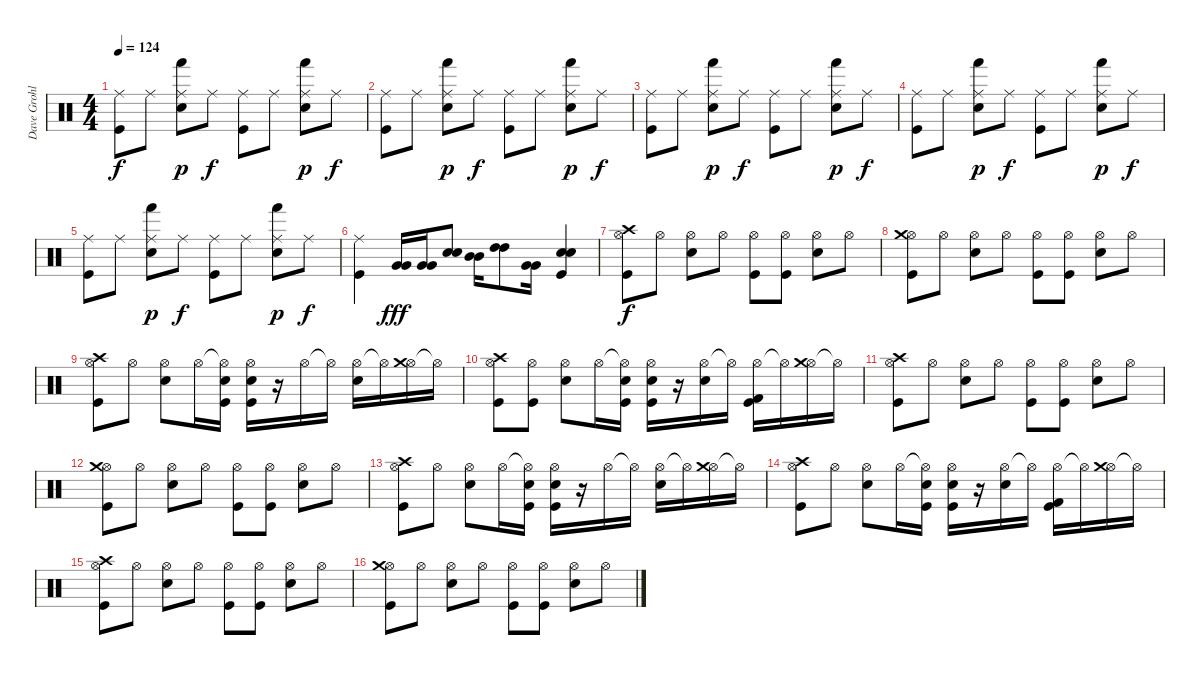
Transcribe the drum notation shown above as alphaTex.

\track ("Dave Grohl" "Dave Grohl") {instrument percussion}
\staff {score}
\articulation defaults
\ts (4 4)
\tempo 124
\clef neutral
\ks c
("Ride (middle)" "Kick (hit)").8{dy f} "Ride (middle)".8 ("Ride (middle)" "Hand (hit)" "Electric Snare (hit)").8{dy p} "Ride (middle)".8{dy f} ("Ride (middle)" "Kick (hit)").8 "Ride (middle)".8 ("Ride (middle)" "Hand (hit)" "Electric Snare (hit)").8{dy p} "Ride (middle)".8{dy f} |
("Ride (middle)" "Kick (hit)").8 "Ride (middle)".8 ("Ride (middle)" "Hand (hit)" "Electric Snare (hit)").8{dy p} "Ride (middle)".8{dy f} ("Ride (middle)" "Kick (hit)").8 "Ride (middle)".8 ("Ride (middle)" "Hand (hit)" "Electric Snare (hit)").8{dy p} "Ride (middle)".8{dy f} |
("Ride (middle)" "Kick (hit)").8 "Ride (middle)".8 ("Ride (middle)" "Hand (hit)" "Electric Snare (hit)").8{dy p} "Ride (middle)".8{dy f} ("Ride (middle)" "Kick (hit)").8 "Ride (middle)".8 ("Ride (middle)" "Hand (hit)" "Electric Snare (hit)").8{dy p} "Ride (middle)".8{dy f} |
("Ride (middle)" "Kick (hit)").8 "Ride (middle)".8 ("Ride (middle)" "Hand (hit)" "Electric Snare (hit)").8{dy p} "Ride (middle)".8{dy f} ("Ride (middle)" "Kick (hit)").8 "Ride (middle)".8 ("Ride (middle)" "Hand (hit)" "Electric Snare (hit)").8{dy p} "Ride (middle)".8{dy f} |
("Ride (middle)" "Kick (hit)").8 "Ride (middle)".8 ("Ride (middle)" "Hand (hit)" "Electric Snare (hit)").8{dy p} "Ride (middle)".8{dy f} ("Ride (middle)" "Kick (hit)").8 "Ride (middle)".8 ("Ride (middle)" "Hand (hit)" "Electric Snare (hit)").8{dy p} "Ride (middle)".8{dy f} |
("Ride (middle)" "Kick (hit)").4 ("Very Low Tom (hit)" "Very Low Tom (hit)").16{dy fff} ("Very Low Tom (hit)" "Very Low Tom (hit)").16 ("Snare (hit) 2" "Snare (hit) 2").8 ("Mid Tom (hit)" "Mid Tom (hit)").16 ("High Tom (hit)" "High Tom (hit)").8 ("Very Low Tom (hit)" "Very Low Tom (hit)").16 ("Snare (hit) 2" "Snare (hit) 2" "Kick (hit)").4 |
("Hi-Hat (open)" "Crash high (hit)" "Kick (hit)").8{dy f} "Hi-Hat (open)".8 ("Hi-Hat (open)" "Snare (hit) 2").8 "Hi-Hat (open)".8 ("Hi-Hat (open)" "Kick (hit)").8 ("Hi-Hat (open)" "Kick (hit)").8 ("Hi-Hat (open)" "Snare (hit) 2").8 "Hi-Hat (open)".8 |
("Hi-Hat (open)" "Crash medium (hit)" "Kick (hit)").8 "Hi-Hat (open)".8 ("Hi-Hat (open)" "Snare (hit) 2").8 "Hi-Hat (open)".8 ("Hi-Hat (open)" "Kick (hit)").8 ("Hi-Hat (open)" "Kick (hit)").8 ("Hi-Hat (open)" "Snare (hit) 2").8 "Hi-Hat (open)".8 |
("Hi-Hat (open)" "Crash high (hit)" "Kick (hit)").8 "Hi-Hat (open)".8 ("Hi-Hat (open)" "Snare (hit) 2").8 "Hi-Hat (open)".16 ("Hi-Hat (open)"{t} "Snare (hit) 2" "Kick (hit)").16 ("Hi-Hat (open)" "Snare (hit) 2" "Kick (hit)").16 r.16 "Hi-Hat (open)".16 "Hi-Hat (open)"{t}.16 ("Hi-Hat (open)" "Snare (hit) 2").16 "Hi-Hat (open)"{t}.16 ("Hi-Hat (open)" "Crash medium (hit)").16 "Hi-Hat (open)"{t}.16 |
("Hi-Hat (open)" "Crash high (hit)" "Kick (hit)").8 ("Hi-Hat (open)" "Kick (hit)").8 ("Hi-Hat (open)" "Snare (hit) 2").8 "Hi-Hat (open)".16 ("Hi-Hat (open)"{t} "Snare (hit) 2" "Kick (hit)").16 ("Hi-Hat (open)" "Snare (hit) 2" "Kick (hit)").16 r.16 ("Hi-Hat (open)" "Snare (hit) 2").16 "Hi-Hat (open)"{t}.16 ("Hi-Hat (open)" "Kick (hit)" "Kick (hit) 2").16 "Hi-Hat (open)"{t}.16 ("Hi-Hat (open)" "Crash medium (hit)").16 "Hi-Hat (open)"{t}.16 |
("Hi-Hat (open)" "Crash high (hit)" "Kick (hit)").8 "Hi-Hat (open)".8 ("Hi-Hat (open)" "Snare (hit) 2").8 "Hi-Hat (open)".8 ("Hi-Hat (open)" "Kick (hit)").8 ("Hi-Hat (open)" "Kick (hit)").8 ("Hi-Hat (open)" "Snare (hit) 2").8 "Hi-Hat (open)".8 |
("Hi-Hat (open)" "Crash medium (hit)" "Kick (hit)").8 "Hi-Hat (open)".8 ("Hi-Hat (open)" "Snare (hit) 2").8 "Hi-Hat (open)".8 ("Hi-Hat (open)" "Kick (hit)").8 ("Hi-Hat (open)" "Kick (hit)").8 ("Hi-Hat (open)" "Snare (hit) 2").8 "Hi-Hat (open)".8 |
("Hi-Hat (open)" "Crash high (hit)" "Kick (hit)").8 "Hi-Hat (open)".8 ("Hi-Hat (open)" "Snare (hit) 2").8 "Hi-Hat (open)".16 ("Hi-Hat (open)"{t} "Snare (hit) 2" "Kick (hit)").16 ("Hi-Hat (open)" "Snare (hit) 2" "Kick (hit)").16 r.16 "Hi-Hat (open)".16 "Hi-Hat (open)"{t}.16 ("Hi-Hat (open)" "Snare (hit) 2").16 "Hi-Hat (open)"{t}.16 ("Hi-Hat (open)" "Crash medium (hit)").16 "Hi-Hat (open)"{t}.16 |
("Hi-Hat (open)" "Crash high (hit)" "Kick (hit)").8 "Hi-Hat (open)".8 ("Hi-Hat (open)" "Snare (hit) 2").8 "Hi-Hat (open)".16 ("Hi-Hat (open)"{t} "Snare (hit) 2" "Kick (hit)").16 ("Hi-Hat (open)" "Snare (hit) 2" "Kick (hit)").16 r.16 ("Hi-Hat (open)" "Snare (hit) 2").16 "Hi-Hat (open)"{t}.16 ("Hi-Hat (open)" "Kick (hit)" "Kick (hit) 2").16 "Hi-Hat (open)"{t}.16 ("Hi-Hat (open)" "Crash medium (hit)").16 "Hi-Hat (open)"{t}.16 |
("Hi-Hat (open)" "Crash high (hit)" "Kick (hit)").8 "Hi-Hat (open)".8 ("Hi-Hat (open)" "Snare (hit) 2").8 "Hi-Hat (open)".8 ("Hi-Hat (open)" "Kick (hit)").8 ("Hi-Hat (open)" "Kick (hit)").8 ("Hi-Hat (open)" "Snare (hit) 2").8 "Hi-Hat (open)".8 |
("Hi-Hat (open)" "Crash medium (hit)" "Kick (hit)").8 "Hi-Hat (open)".8 ("Hi-Hat (open)" "Snare (hit) 2").8 "Hi-Hat (open)".8 ("Hi-Hat (open)" "Kick (hit)").8 ("Hi-Hat (open)" "Kick (hit)").8 ("Hi-Hat (open)" "Snare (hit) 2").8 "Hi-Hat (open)".8
